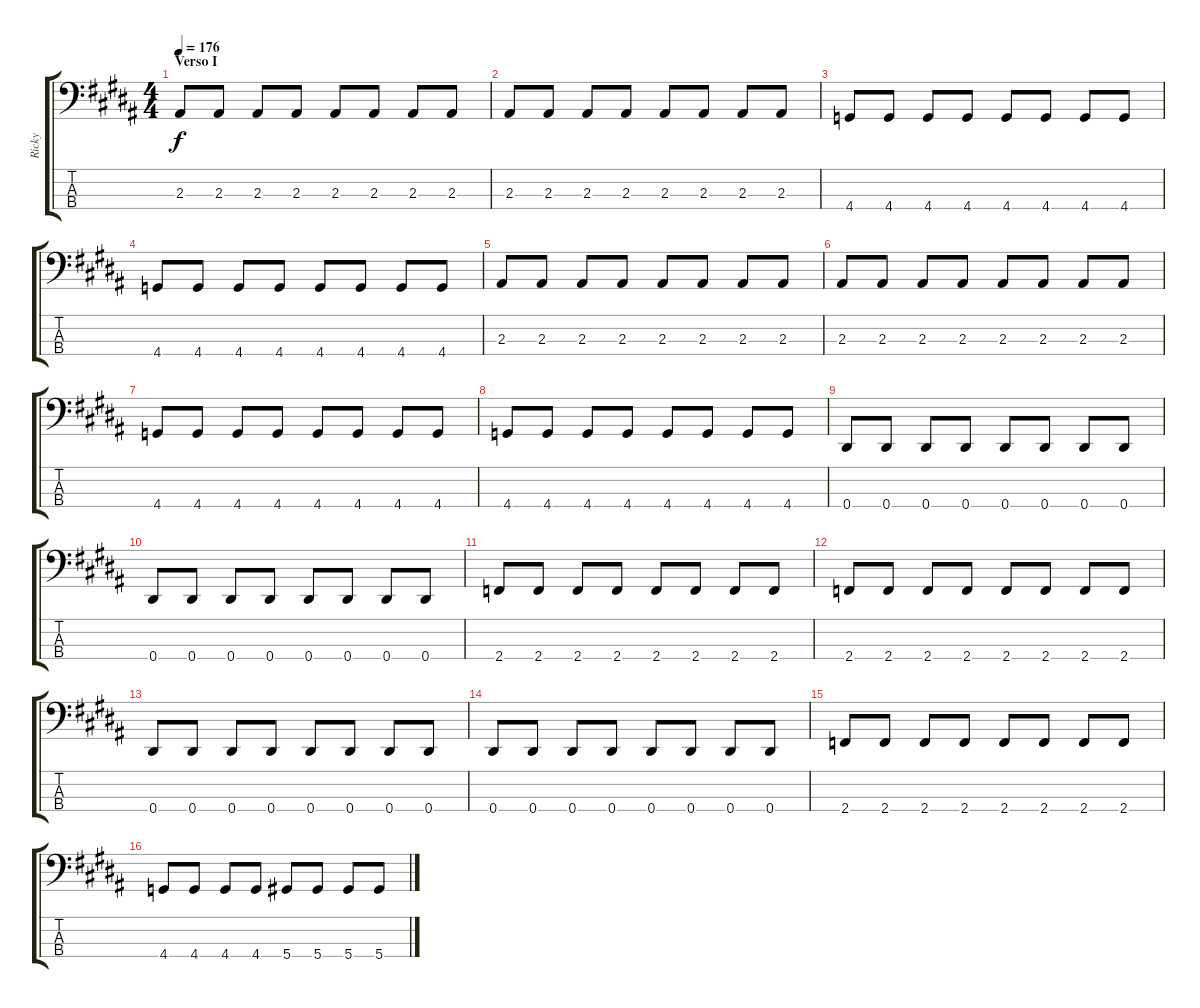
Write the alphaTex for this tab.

\track ("Ricky" "Ricky") {instrument electricbasspick}
\staff {score tabs}
\tuning (Gb2 Db2 Ab1 Eb1) {hide}
\ts (4 4)
\section ("" "Verso I")
\tempo 176
\clef f4
\ks b
2.3.8{dy f} 2.3.8 2.3.8 2.3.8 2.3.8 2.3.8 2.3.8 2.3.8 |
2.3.8 2.3.8 2.3.8 2.3.8 2.3.8 2.3.8 2.3.8 2.3.8 |
4.4.8 4.4.8 4.4.8 4.4.8 4.4.8 4.4.8 4.4.8 4.4.8 |
4.4.8 4.4.8 4.4.8 4.4.8 4.4.8 4.4.8 4.4.8 4.4.8 |
2.3.8 2.3.8 2.3.8 2.3.8 2.3.8 2.3.8 2.3.8 2.3.8 |
2.3.8 2.3.8 2.3.8 2.3.8 2.3.8 2.3.8 2.3.8 2.3.8 |
4.4.8 4.4.8 4.4.8 4.4.8 4.4.8 4.4.8 4.4.8 4.4.8 |
4.4.8 4.4.8 4.4.8 4.4.8 4.4.8 4.4.8 4.4.8 4.4.8 |
0.4.8 0.4.8 0.4.8 0.4.8 0.4.8 0.4.8 0.4.8 0.4.8 |
0.4.8 0.4.8 0.4.8 0.4.8 0.4.8 0.4.8 0.4.8 0.4.8 |
2.4.8 2.4.8 2.4.8 2.4.8 2.4.8 2.4.8 2.4.8 2.4.8 |
2.4.8 2.4.8 2.4.8 2.4.8 2.4.8 2.4.8 2.4.8 2.4.8 |
0.4.8 0.4.8 0.4.8 0.4.8 0.4.8 0.4.8 0.4.8 0.4.8 |
0.4.8 0.4.8 0.4.8 0.4.8 0.4.8 0.4.8 0.4.8 0.4.8 |
2.4.8 2.4.8 2.4.8 2.4.8 2.4.8 2.4.8 2.4.8 2.4.8 |
4.4.8 4.4.8 4.4.8 4.4.8 5.4.8 5.4.8 5.4.8 5.4.8
